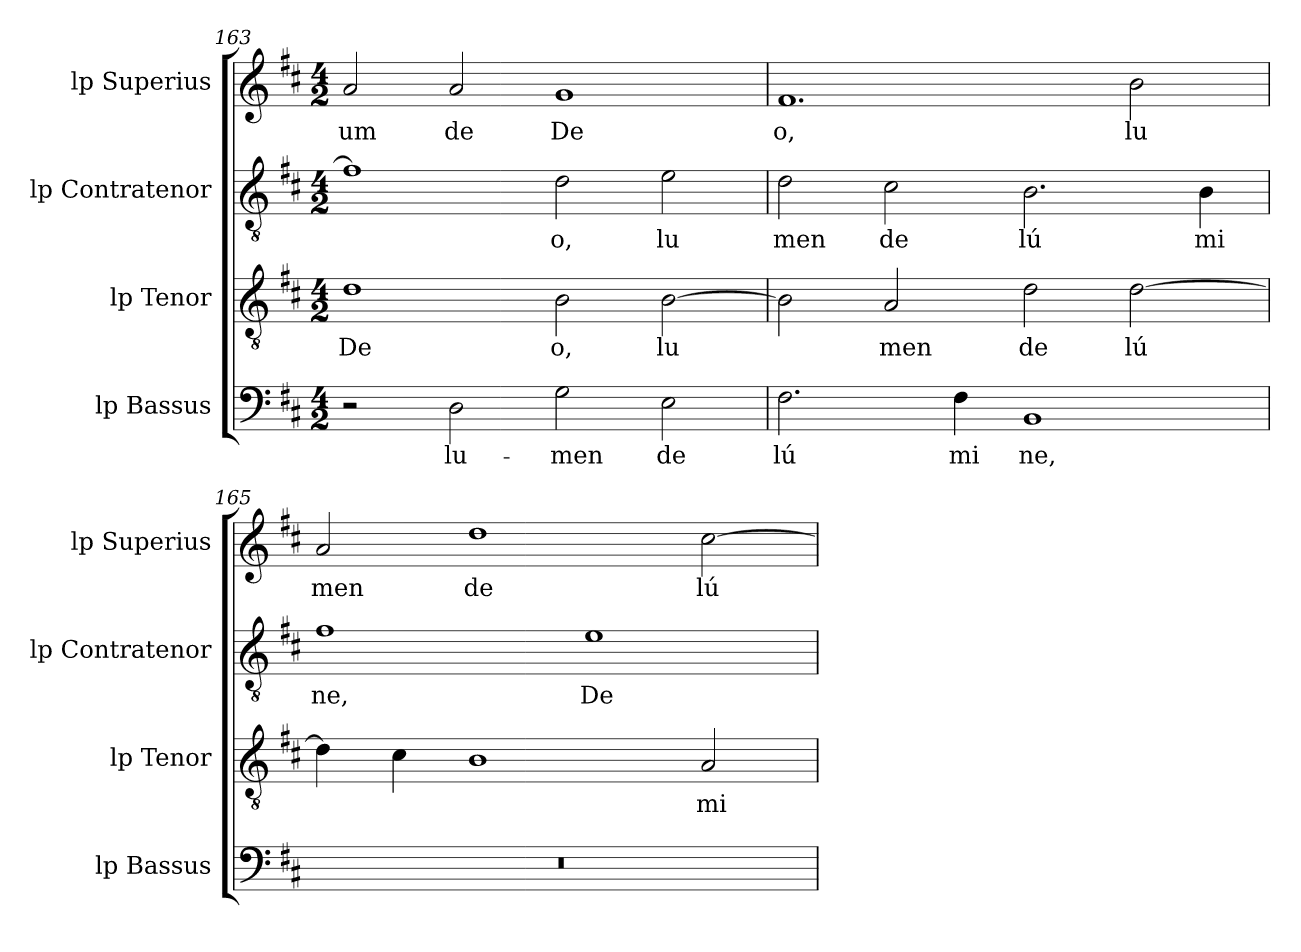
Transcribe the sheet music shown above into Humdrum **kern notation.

**kern	**text	**kern	**text	**kern	**text	**kern	**text
*part4	*part4	*part3	*part3	*part2	*part2	*part1	*part1
*staff4	*staff4	*staff3	*staff3	*staff2	*staff2	*staff1	*staff1
*I"lp Bassus	*	*I"lp Tenor	*	*I"lp Contratenor	*	*I"lp Superius	*
*I'lp Bassus	*	*I'lp Tenor	*	*I'lp Contratenor	*	*I'lp Superius	*
*clefF4	*	*clefGv2	*	*clefGv2	*	*clefG2	*
*k[f#c#]	*	*k[f#c#]	*	*k[f#c#]	*	*k[f#c#]	*
*D:	*	*D:	*	*D:	*	*D:	*
*M4/2	*	*M4/2	*	*M4/2	*	*M4/2	*
=163	=163	=163	=163	=163	=163	=163	=163
!	!	!	!LO:LY:b:cj	!	!	!	!LO:LY:b:cj
2r	.	1d	De	1f#]	.	2a/	um
!	!LO:LY:b:cj	!	!	!	!	!	!LO:LY:b:cj
2D\	lu-	.	.	.	.	2a/	de
!	!LO:LY:b:cj	!	!LO:LY:b:cj	!	!LO:LY:b:cj	!	!LO:LY:b:cj
2G\	-men	2B\	o,	2d\	o,	1g	De
!	!LO:LY:b:cj	!	!LO:LY:b:cj	!	!LO:LY:b:cj	!	!
2E\	de	[>2B\	lu	2e\	lu	.	.
!!LO:PB:g=z
=164	=164	=164	=164	=164	=164	=164	=164
!	!LO:LY:b:cj	!	!	!	!LO:LY:b:cj	!	!LO:LY:b:cj
2.F#\	lú	2B\]	.	2d\	men	1.f#	o,
!	!	!	!LO:LY:b:cj	!	!LO:LY:b:cj	!	!
.	.	2A/	men	2c#\	de	.	.
!	!LO:LY:b:cj	!	!	!	!	!	!
4F#\	mi	.	.	.	.	.	.
!	!LO:LY:b:cj	!	!LO:LY:b:cj	!	!LO:LY:b:cj	!	!
1BB	ne,	2d\	de	2.B\	lú	.	.
!	!	!	!LO:LY:b:cj	!	!	!	!LO:LY:b:cj
.	.	[>2d\	lú	.	.	2b\	lu
!	!	!	!	!	!LO:LY:b:cj	!	!
.	.	.	.	4B\	mi	.	.
=165	=165	=165	=165	=165	=165	=165	=165
!	!	!	!	!	!LO:LY:b:cj	!	!LO:LY:b:cj
0r	.	4d\]	.	1f#	ne,	2a/	men
.	.	4c#\	.	.	.	.	.
!	!	!	!	!	!	!	!LO:LY:b:cj
.	.	1B	.	.	.	1dd	de
!	!	!	!	!	!LO:LY:b:cj	!	!
.	.	.	.	1e	De	.	.
!	!	!	!LO:LY:b:cj	!	!	!	!LO:LY:b:cj
.	.	2A/	mi	.	.	[>2cc#\	lú
=	=	=	=	=	=	=	=
*-	*-	*-	*-	*-	*-	*-	*-
